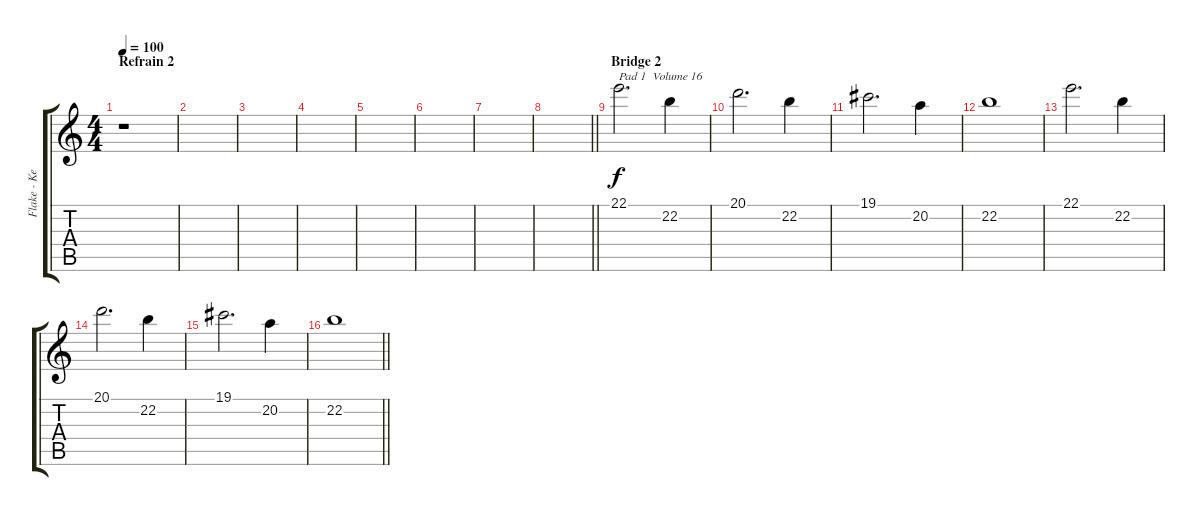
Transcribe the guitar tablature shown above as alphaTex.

\track ("Flake - Keys" "Flake - Ke") {instrument whistle}
\staff {score tabs}
\tuning (Gb4 Db4 A3 E3 B2 Gb2) {hide}
\ts (4 4)
\section ("" "Refrain 2")
\tempo 100
\clef g2
\ks c
r.1{dy mf} |
|
|
|
|
|
|
\barLineRight lightlight
|
\section ("" "Bridge 2")
22.1.2{d txt "Pad 1  Volume 16" dy f volume 16 instrument whistle} 22.2.4 |
20.1.2{d} 22.2.4 |
19.1.2{d} 20.2.4 |
22.2.1 |
22.1.2{d} 22.2.4 |
20.1.2{d} 22.2.4 |
19.1.2{d} 20.2.4 |
\barLineRight lightlight
22.2.1
